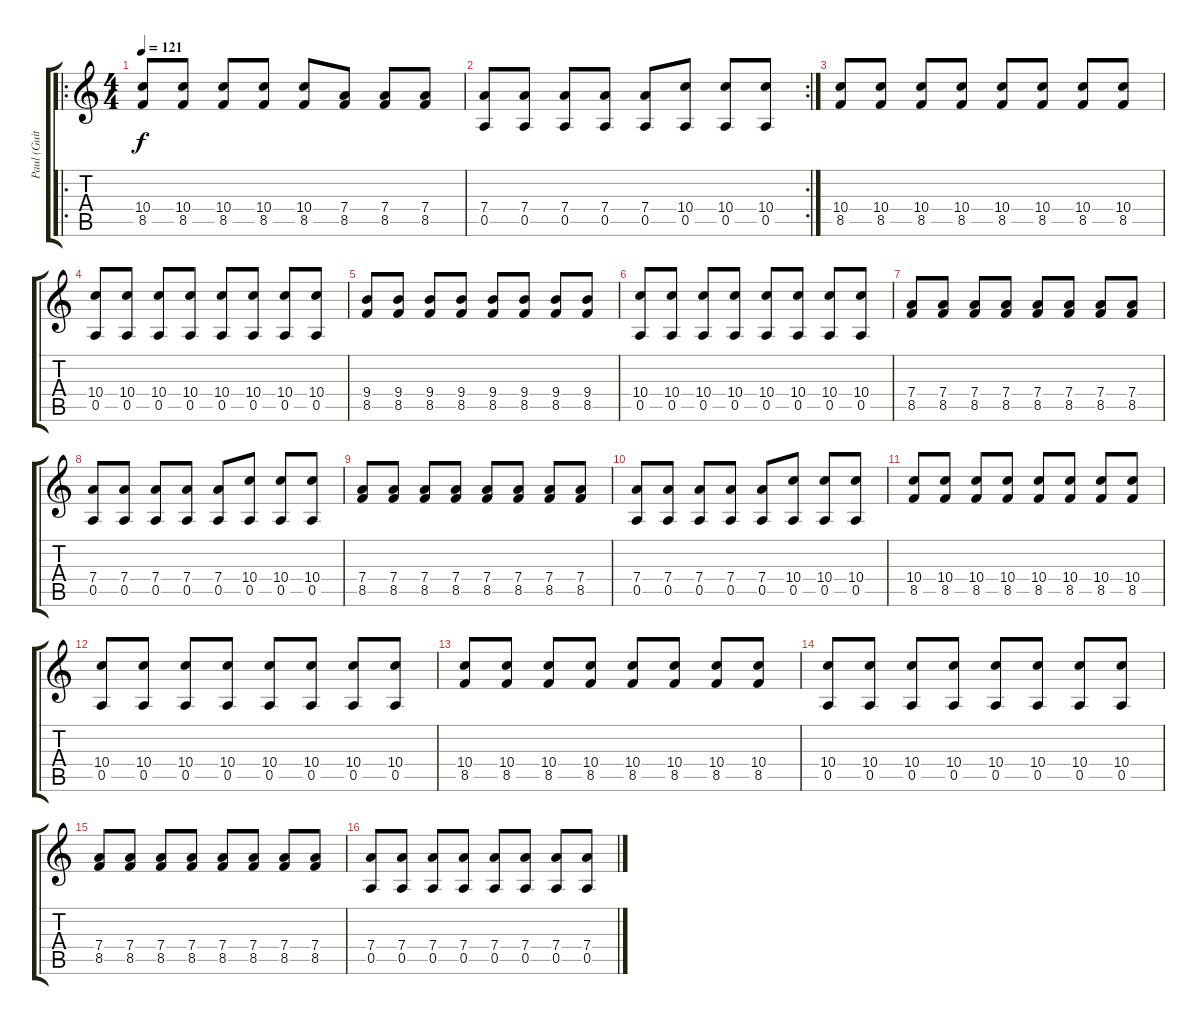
\track ("Paul (Guitar)" "Paul (Guit") {instrument overdrivenguitar}
\staff {score tabs}
\tuning (E4 B3 G3 D3 A2 E2) {hide}
\ro
\ts (4 4)
\tempo 121
\clef g2
\ks c
(10.4 8.5).8{dy f instrument overdrivenguitar} (10.4 8.5).8 (10.4 8.5).8 (10.4 8.5).8 (10.4 8.5).8 (7.4 8.5).8 (7.4 8.5).8 (7.4 8.5).8 |
\rc 2
(7.4 0.5).8 (7.4 0.5).8 (7.4 0.5).8 (7.4 0.5).8 (7.4 0.5).8 (10.4 0.5).8 (10.4 0.5).8 (10.4 0.5).8 |
(10.4 8.5).8 (10.4 8.5).8 (10.4 8.5).8 (10.4 8.5).8 (10.4 8.5).8 (10.4 8.5).8 (10.4 8.5).8 (10.4 8.5).8 |
(10.4 0.5).8 (10.4 0.5).8 (10.4 0.5).8 (10.4 0.5).8 (10.4 0.5).8 (10.4 0.5).8 (10.4 0.5).8 (10.4 0.5).8 |
(9.4 8.5).8 (9.4 8.5).8 (9.4 8.5).8 (9.4 8.5).8 (9.4 8.5).8 (9.4 8.5).8 (9.4 8.5).8 (9.4 8.5).8 |
(10.4 0.5).8 (10.4 0.5).8 (10.4 0.5).8 (10.4 0.5).8 (10.4 0.5).8 (10.4 0.5).8 (10.4 0.5).8 (10.4 0.5).8 |
(7.4 8.5).8 (7.4 8.5).8 (7.4 8.5).8 (7.4 8.5).8 (7.4 8.5).8 (7.4 8.5).8 (7.4 8.5).8 (7.4 8.5).8 |
(7.4 0.5).8 (7.4 0.5).8 (7.4 0.5).8 (7.4 0.5).8 (7.4 0.5).8 (10.4 0.5).8 (10.4 0.5).8 (10.4 0.5).8 |
(7.4 8.5).8 (7.4 8.5).8 (7.4 8.5).8 (7.4 8.5).8 (7.4 8.5).8 (7.4 8.5).8 (7.4 8.5).8 (7.4 8.5).8 |
(7.4 0.5).8 (7.4 0.5).8 (7.4 0.5).8 (7.4 0.5).8 (7.4 0.5).8 (10.4 0.5).8 (10.4 0.5).8 (10.4 0.5).8 |
(10.4 8.5).8 (10.4 8.5).8 (10.4 8.5).8 (10.4 8.5).8 (10.4 8.5).8 (10.4 8.5).8 (10.4 8.5).8 (10.4 8.5).8 |
(10.4 0.5).8 (10.4 0.5).8 (10.4 0.5).8 (10.4 0.5).8 (10.4 0.5).8 (10.4 0.5).8 (10.4 0.5).8 (10.4 0.5).8 |
(10.4 8.5).8 (10.4 8.5).8 (10.4 8.5).8 (10.4 8.5).8 (10.4 8.5).8 (10.4 8.5).8 (10.4 8.5).8 (10.4 8.5).8 |
(10.4 0.5).8 (10.4 0.5).8 (10.4 0.5).8 (10.4 0.5).8 (10.4 0.5).8 (10.4 0.5).8 (10.4 0.5).8 (10.4 0.5).8 |
(7.4 8.5).8 (7.4 8.5).8 (7.4 8.5).8 (7.4 8.5).8 (7.4 8.5).8 (7.4 8.5).8 (7.4 8.5).8 (7.4 8.5).8 |
(7.4 0.5).8 (7.4 0.5).8 (7.4 0.5).8 (7.4 0.5).8 (7.4 0.5).8 (7.4 0.5).8 (7.4 0.5).8 (7.4 0.5).8
